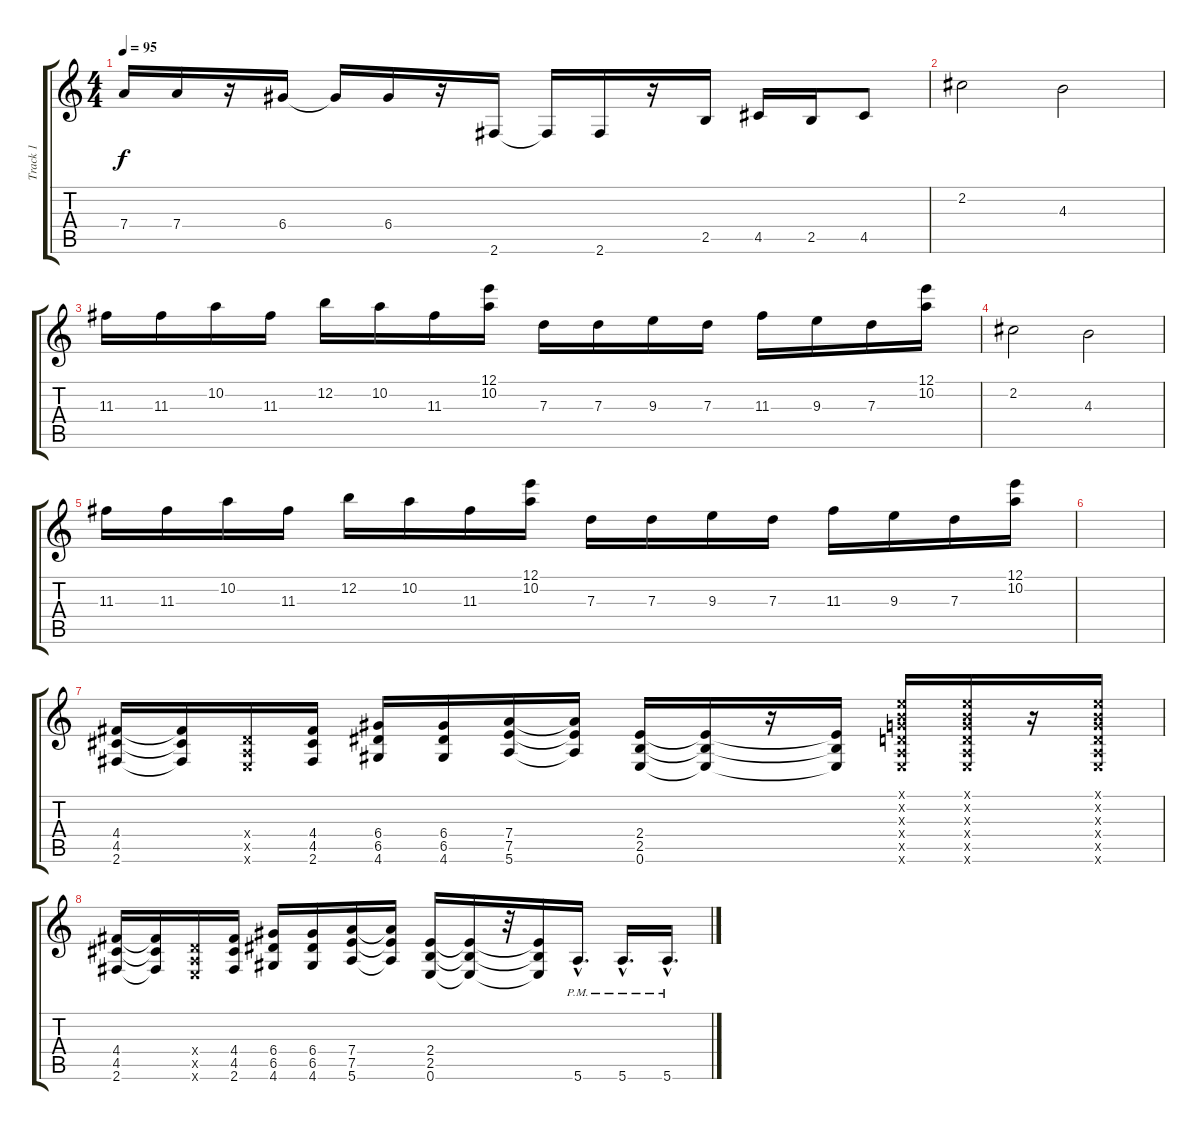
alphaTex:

\track ("Track 1" "Track 1") {instrument distortionguitar}
\staff {score tabs}
\tuning (E4 B3 G3 D3 A2 E2) {hide}
\ts (4 4)
\tempo 95
\clef g2
\ks c
7.4.16{dy f} 7.4.16 r.16 6.4.16 6.4{t}.16 6.4.16 r.16 2.6.16 2.6{t}.16 2.6.16 r.16 2.5.16 4.5.16 2.5.16 4.5.8 |
2.2.2{instrument distortionguitar} 4.3.2 |
11.3.16 11.3.16 10.2.16 11.3.16 12.2.16 10.2.16 11.3.16 (12.1 10.2).16 7.3.16 7.3.16 9.3.16 7.3.16 11.3.16 9.3.16 7.3.16 (12.1 10.2).16 |
2.2.2 4.3.2 |
11.3.16 11.3.16 10.2.16 11.3.16 12.2.16 10.2.16 11.3.16 (12.1 10.2).16 7.3.16 7.3.16 9.3.16 7.3.16 11.3.16 9.3.16 7.3.16 (12.1 10.2).16 |
|
(4.4 4.5 2.6).16 (4.4{t} 4.5{t} 2.6{t}).16 (0.4{x} 0.5{x} 0.6{x}).16 (4.4 4.5 2.6).16 (6.4 6.5 4.6).16 (6.4 6.5 4.6).16 (7.4 7.5 5.6).16 (7.4{t} 7.5{t} 5.6{t}).16 (2.4 2.5 0.6).16 (2.4{t} 2.5{t} 0.6{t}).16 r.16 (2.4{t} 2.5{t} 0.6{t}).16 (0.1{x} 0.2{x} 0.3{x} 0.4{x} 0.5{x} 0.6{x}).16 (0.1{x} 0.2{x} 0.3{x} 0.4{x} 0.5{x} 0.6{x}).16 r.16 (0.1{x} 0.2{x} 0.3{x} 0.4{x} 0.5{x} 0.6{x}).16 |
(4.4 4.5 2.6).16 (4.4{t} 4.5{t} 2.6{t}).16 (0.4{x} 0.5{x} 0.6{x}).16 (4.4 4.5 2.6).16 (6.4 6.5 4.6).16 (6.4 6.5 4.6).16 (7.4 7.5 5.6).16 (7.4{t} 7.5{t} 5.6{t}).16 (2.4 2.5 0.6).16 (2.4{t} 2.5{t} 0.6{t}).16 r.32 (2.4{t} 2.5{t} 0.6{t}).16 5.6{hac pm}.16{d} 5.6{hac pm}.16{d} 5.6{hac pm}.16{d}
